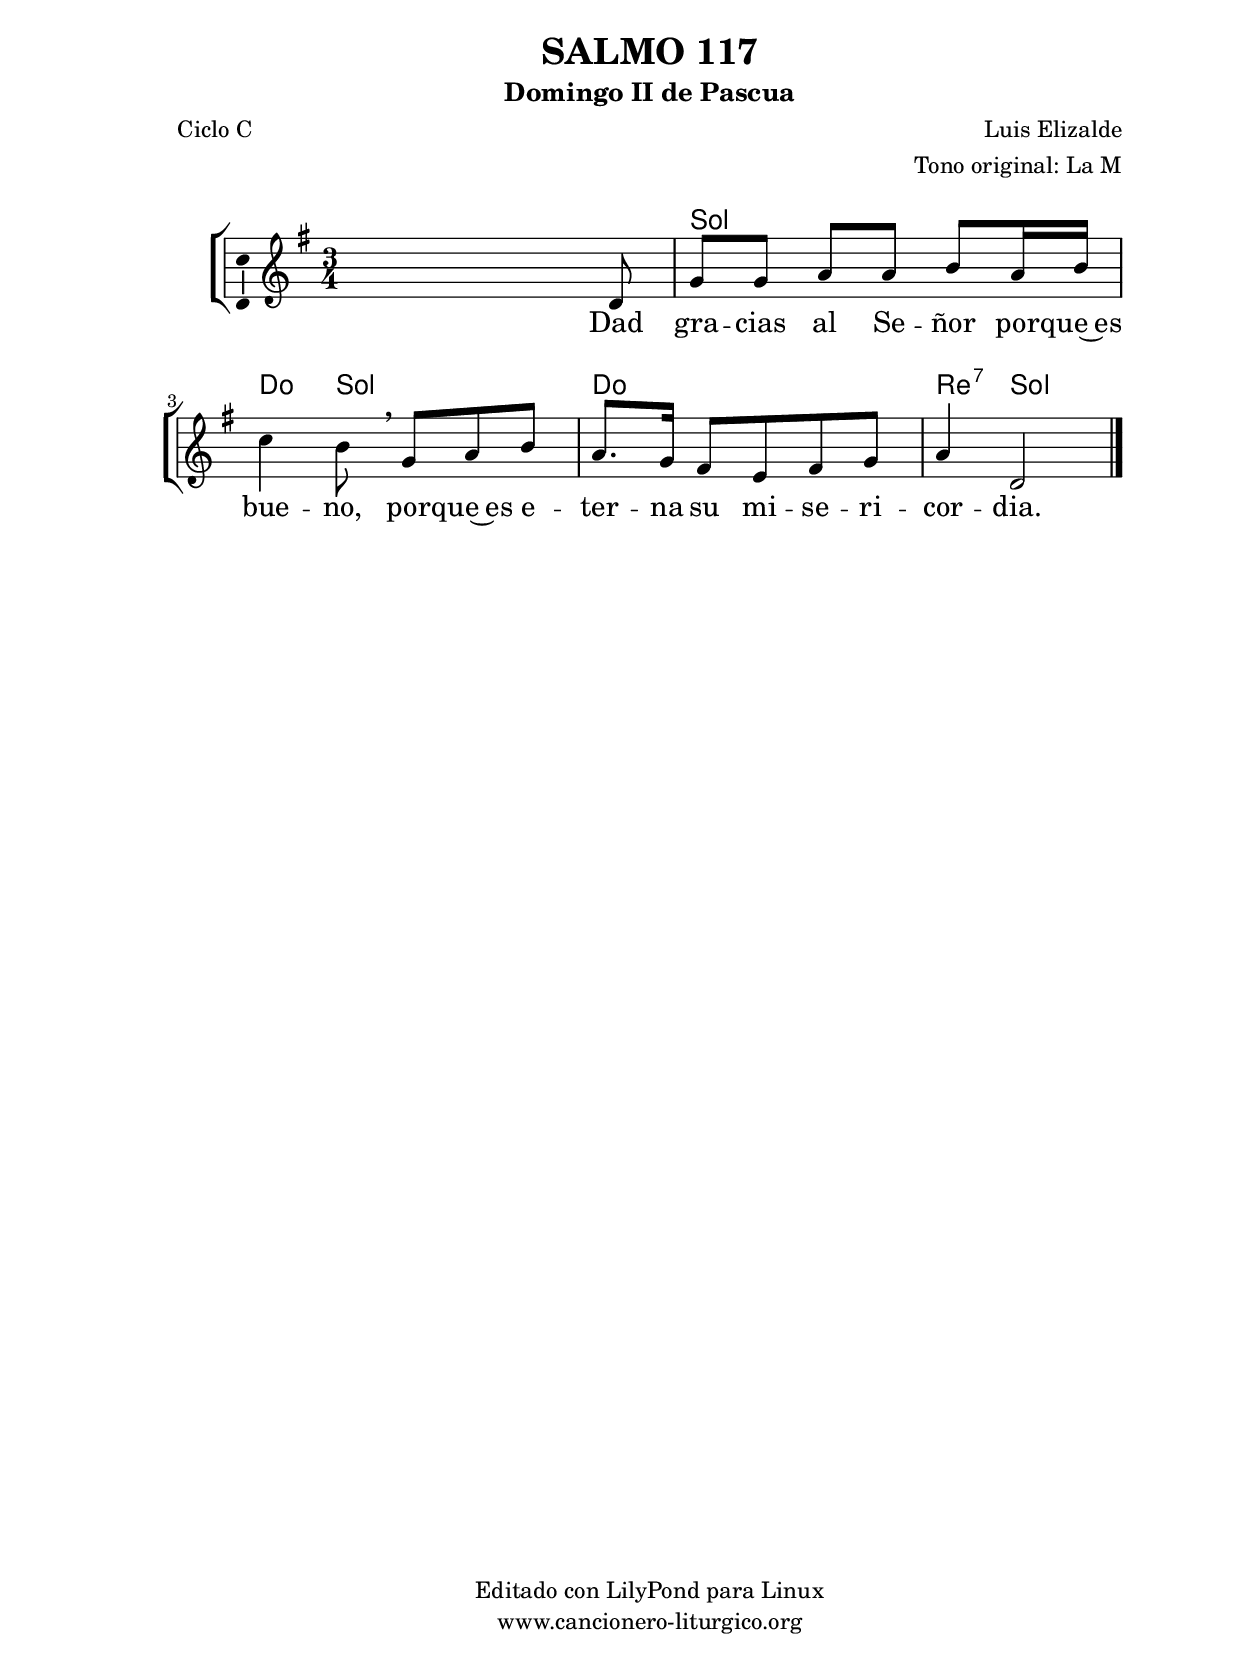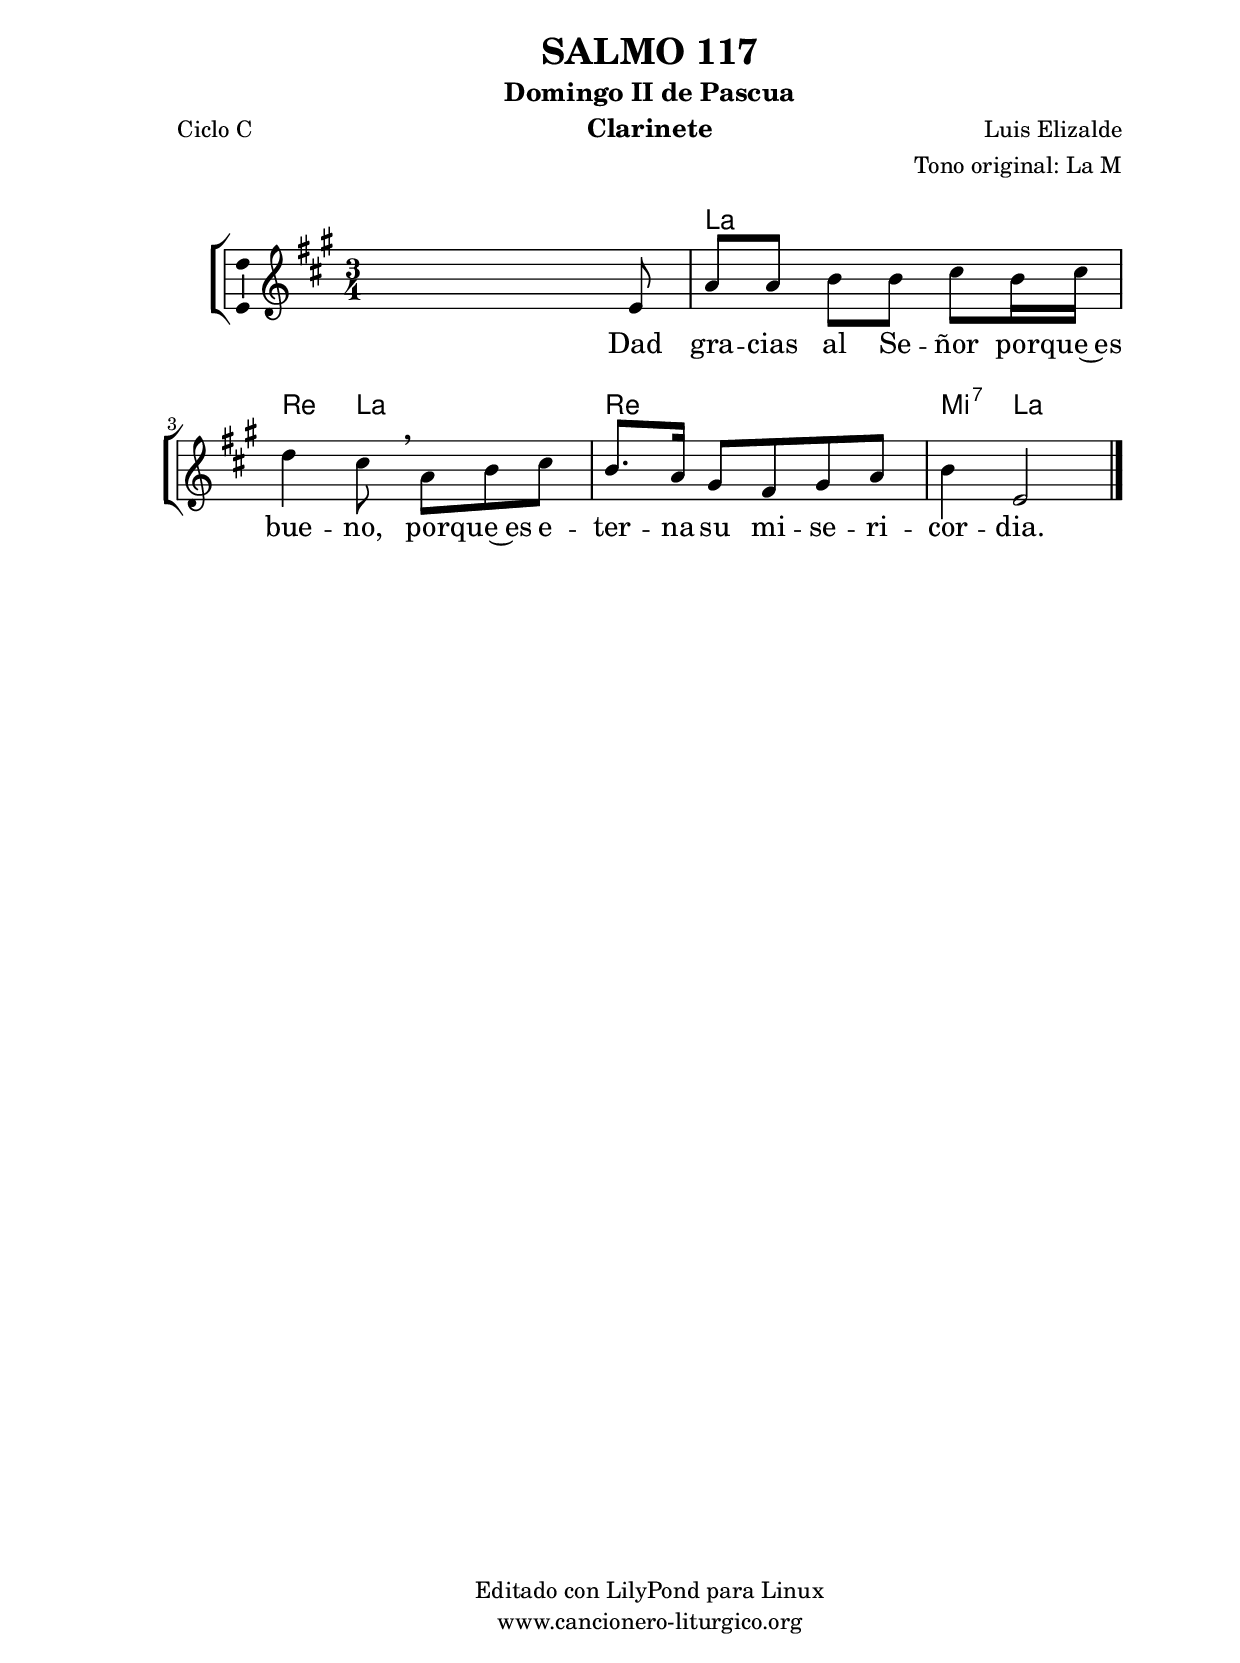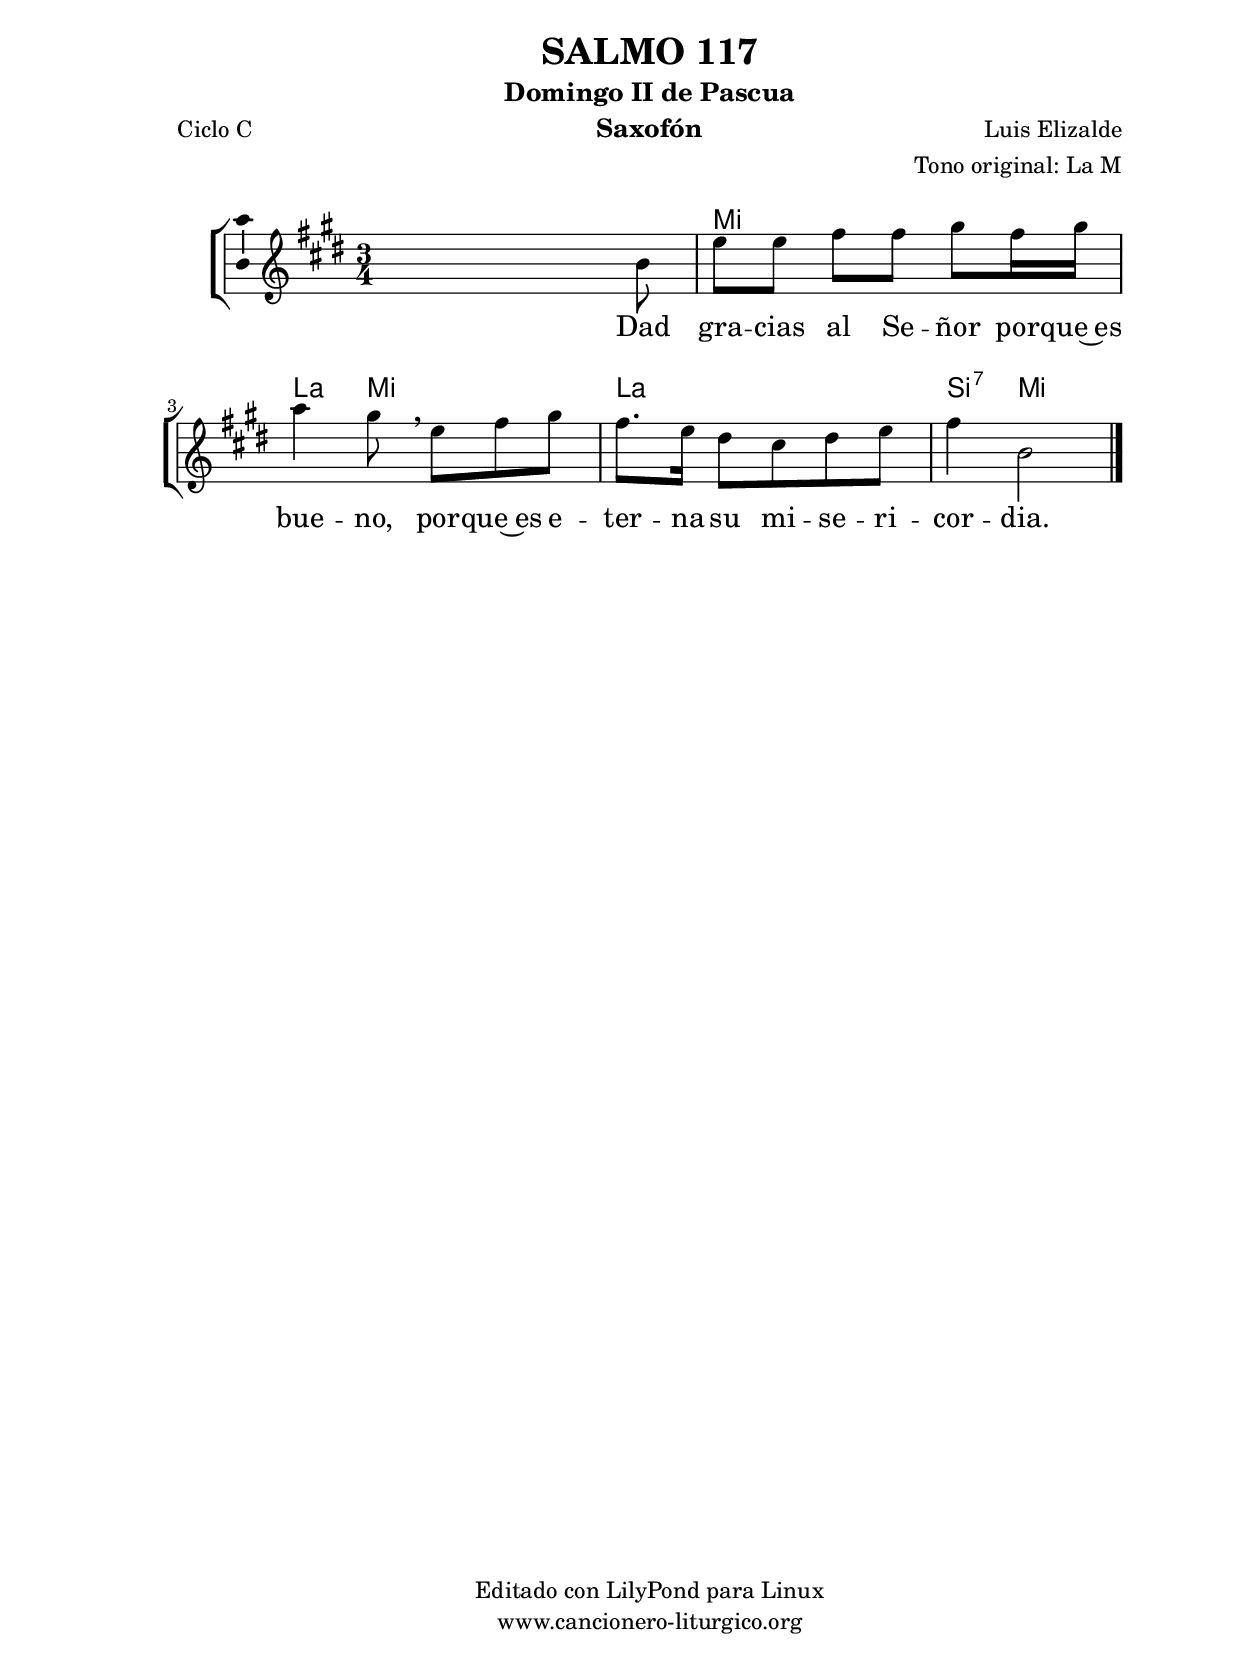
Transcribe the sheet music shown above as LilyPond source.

%
%para convertir .midi en .wav:
%timidity filename.midi -Ow -o finename.wav
%
%
%Para convertir de .wav a .mp3:
%lame -h -m j filename.wav
%
%
%para escuchar el midi:
%timidity nombrefichero.midi
%


%versión de lilypond para la que se ha escrito esta partitura:
\version "2.16.0"

	%Tamaño papel
	#(set-default-paper-size "a4")
	%Tamaño partitura
	#(set-global-staff-size 20)
	%No responde al pulsar sobre una nota
	#(ly:set-option 'point-and-click #f)

%parámetros del encabezamiento:
\header {
	title = "SALMO 117"
	subtitle = "Domingo II de Pascua"
	composer = "Luis Elizalde"
	poet = "Ciclo C"
	meter = ""
	arranger = "Tono original: La M"
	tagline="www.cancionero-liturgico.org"
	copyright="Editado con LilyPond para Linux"
	}

%parámetros asociados al papel:
\paper  {
	oddHeaderMarkup = \markup {\fill-line { \on-the-fly #not-first-page \fromproperty #'header:title \on-the-fly #not-first-page \fromproperty #'header:composer }}
	evenHeaderMarkup = \markup {\fill-line { \fromproperty #'header:composer \fromproperty #'header:title }}
	#(set-paper-size "a4")
	print-page-number = ##f
	first-page-number = 1
	print-first-page-number = ##f
%	head-separation = 3.0 \cm
	top-margin = 2.0 \cm
	bottom-margin = 0.5\cm
%%%	bottom-margin = -1.0\cm
	left-margin = 3.0 \cm
	line-width = 16.0 \cm 
	indent = 8\mm
	interscoreline = 2.\mm
	between-system-space = 15\mm
%	para que las partituras no llenen la hoja:
	ragged-bottom = ##t
%	idem para la última hoja:
	ragged-last-bottom = ##f
%	para que las partituras llenen el ancho del papel:
	ragged-last = ##f
	after-title-space = 2.5 \cm
%page-count=1
%system-count=8

	%Flexible Vertical Spacing
%	markup-markup-spacing =
%	#'((basic-distance . 15) (minimum-distance . 15) (padding . 3))
	markup-system-spacing =
	#'((basic-distance . 15) (minimum-distance . 15) (padding . 3))
	system-system-spacing =
	#'((basic-distance . 15) (minimum-distance . 15) (padding . 3))
	score-system-spacing =
	#'((basic-distance . 15) (minimum-distance . 15) (padding . 5))
%	top-system-spacing = % header
%	#'((basic-distance . 8) (minimum-distance . 0) (padding . 3))
%	top-markup-spacing =
%	#'((basic-distance . 20) (minimum-distance . 20) (padding . 3))
	last-bottom-spacing = % footer
	#'((basic-distance . 5) (minimum-distance . 5) (padding . 3))
%	score-markup-spacing =
%	#'((basic-distance . 16) (minimum-distance . 13) (padding . 3))

	}


%parámetros que afectan a toda la partitura:
global =  {
	%clave de sol (G):
	\clef G
	%armadura:
	\transpose a g
	\key a \major
	\tempo 4=100
	\set Score.tempoHideNote = ##t
	}


acordes = {
	\italianChords
	\chordmode {
	\transpose a g
{

s2.
a2. d4 a2 d2. e4:7 a2

	}
	}
}

melodia = 
	\transpose a g
{
	\relative c'{
	\time 3/4

s2 s8 e8
a8 a b b cis b16 cis
d4 cis8 \breathe a b cis
b8. a16 gis8 fis gis a
b4 e,2

	\bar "|."
	}
	}


texto = \lyricmode {
Dad gra -- cias al Se -- ñor por -- que~es bue -- no,
por -- que~es e -- ter -- na su mi -- se -- ri -- cor -- dia.
	}


acordesStaff = \context ChordNames = acordesStaff <<
	\set chordChanges = ##t
	\acordes
	>>


vozStaff = \context Voice = vozStaff
\with {\consists "Ambitus_engraver"}
<<
%	\set Staff.instrumentName = ""
%	\set Staff.shortInstrumentName = ""
%	\set Staff.midiInstrument = #"clarinet"
%	\set Staff.midiInstrument = #"cello"
%	\set Staff.midiInstrument = #"flute"
	\set Staff.midiInstrument = #"electric guitar (jazz)"
%	\set Staff.midiInstrument = #"english horn"
%	\set Staff.midiInstrument = #"violin"
%	\set Staff.midiInstrument = #"glockenspiel"
	\set Staff.midiMinimumVolume = #0.7
	\set Staff.midiMaximumVolume = #0.9
	\global
	\melodia
	>>


textoStaff = \context Lyrics = textoStaff <<
	\lyricsto vozStaff \texto
	>>

\book {
	\score {
		\context ChoirStaff {
			\override StaffGroup.SystemStartBracket #'collapse-height = #1
			\override Score.SystemStartBar #'collapse-height = #1
			<<
			\acordesStaff
			\vozStaff
			\textoStaff
			>>
			}
		\layout {
	    		\context {
				\Lyrics
				\override LyricText #'font-size = #2
				}
	   		 \context {
				\Score
				%fontSize = #3
				\override StaffSymbol #'staff-space = #(magstep +3)
				%\override Beam #'thickness = #0.55
				%\override SpacingSpanner #'spacing-increment = #1.0
				%\override Slur #'height-limit = #1.5
				}
			}
		}
	\score {
		\unfoldRepeats
		\context ChoirStaff {
			<<
			\acordesStaff
			\vozStaff
			>>
			}
		\midi {
	  		\context {
	  			\Score
				tempoWholesPerMinute = #(ly:make-moment 70 4)
				}
			}
		}
	}

%Partitura para clarinete
#(define output-suffix "C")
\book {
	\header{
		instrument = "Clarinete"
		}
	\score {
		\context ChoirStaff {
			\override StaffGroup.SystemStartBracket #'collapse-height = #1
			\override Score.SystemStartBar #'collapse-height = #1
\transpose c d
			<<
			\acordesStaff
			\vozStaff
			\textoStaff
			>>
			}
		\layout {
	    		\context {
				\Lyrics
				\override LyricText #'font-size = #2
				}
	   		 \context {
				\Score
				%fontSize = #3
				\override StaffSymbol #'staff-space = #(magstep +3)
				%\override Beam #'thickness = #0.55
				%\override SpacingSpanner #'spacing-increment = #1.0
				%\override Slur #'height-limit = #1.5
				}
			}
		}
	}

%Partitura para saxofón
#(define output-suffix "S")
\book {
	\header{
		instrument = "Saxofón"
		}
	\score {
		\context ChoirStaff {
			\override StaffGroup.SystemStartBracket #'collapse-height = #1
			\override Score.SystemStartBar #'collapse-height = #1
\transpose c a
			<<
			\acordesStaff
			\vozStaff
			\textoStaff
			>>
			}
		\layout {
	    		\context {
				\Lyrics
				\override LyricText #'font-size = #2
				}
	   		 \context {
				\Score
				%fontSize = #3
				\override StaffSymbol #'staff-space = #(magstep +3)
				%\override Beam #'thickness = #0.55
				%\override SpacingSpanner #'spacing-increment = #1.0
				%\override Slur #'height-limit = #1.5
				}
			}
		}
	}

